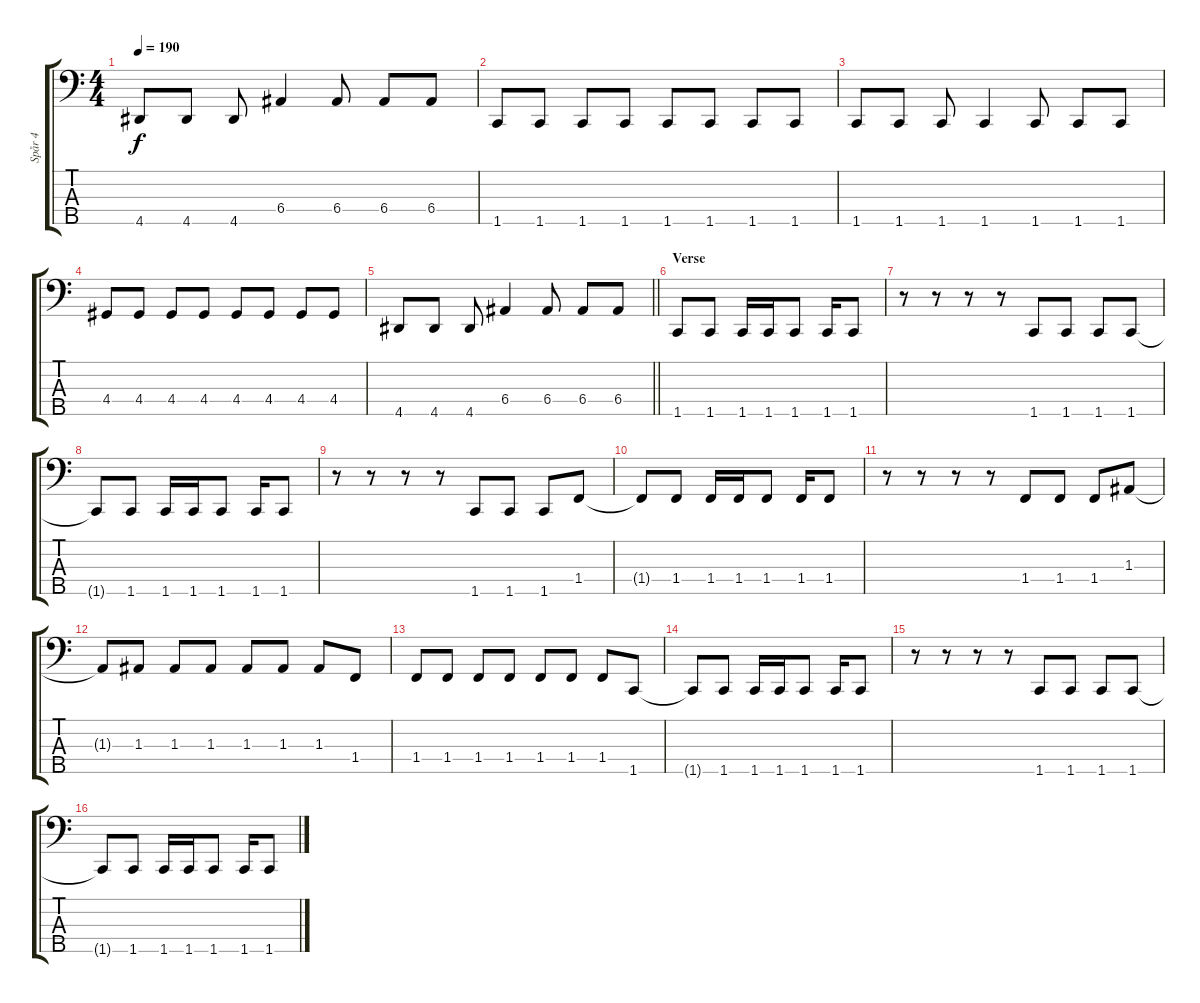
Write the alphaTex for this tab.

\track ("Spår 4" "Spår 4") {instrument electricbassfinger}
\staff {score tabs}
\tuning (G2 D2 A1 E1 B0) {hide}
\ts (4 4)
\tempo 190
\clef f4
\ks c
4.5.8{dy f} 4.5.8 4.5.8 6.4.4 6.4.8 6.4.8 6.4.8 |
1.5.8 1.5.8 1.5.8 1.5.8 1.5.8 1.5.8 1.5.8 1.5.8 |
1.5.8 1.5.8 1.5.8 1.5.4 1.5.8 1.5.8 1.5.8 |
4.4.8 4.4.8 4.4.8 4.4.8 4.4.8 4.4.8 4.4.8 4.4.8 |
\barLineRight lightlight
4.5.8 4.5.8 4.5.8 6.4.4 6.4.8 6.4.8 6.4.8 |
\section ("" "Verse")
1.5.8 1.5.8 1.5.16 1.5.16 1.5.8 1.5.16 1.5.8 |
r.8 r.8 r.8 r.8 1.5.8 1.5.8 1.5.8 1.5.8 |
1.5{t}.8 1.5.8 1.5.16 1.5.16 1.5.8 1.5.16 1.5.8 |
r.8 r.8 r.8 r.8 1.5.8 1.5.8 1.5.8 1.4.8 |
1.4{t}.8 1.4.8 1.4.16 1.4.16 1.4.8 1.4.16 1.4.8 |
r.8 r.8 r.8 r.8 1.4.8 1.4.8 1.4.8 1.3.8 |
1.3{t}.8 1.3.8 1.3.8 1.3.8 1.3.8 1.3.8 1.3.8 1.4.8 |
1.4.8 1.4.8 1.4.8 1.4.8 1.4.8 1.4.8 1.4.8 1.5.8 |
1.5{t}.8 1.5.8 1.5.16 1.5.16 1.5.8 1.5.16 1.5.8 |
r.8 r.8 r.8 r.8 1.5.8 1.5.8 1.5.8 1.5.8 |
1.5{t}.8 1.5.8 1.5.16 1.5.16 1.5.8 1.5.16 1.5.8
